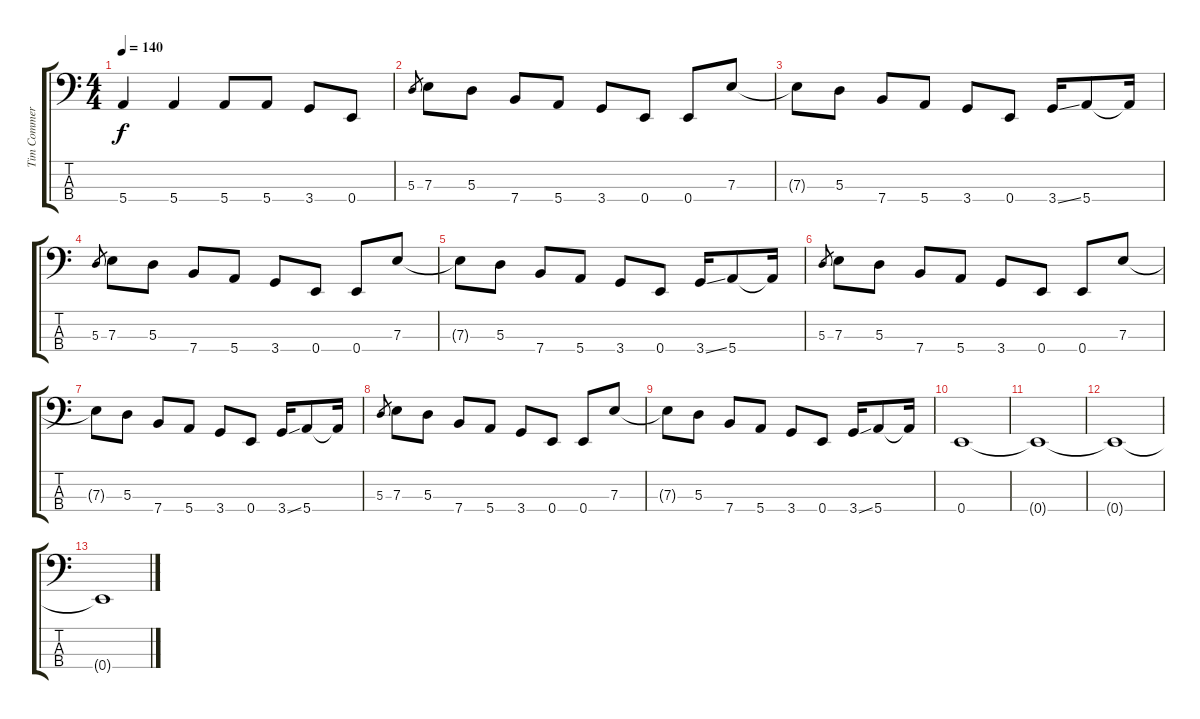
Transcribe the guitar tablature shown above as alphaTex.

\track ("Tim Commerford - Distortion Bass" "Tim Commer") {instrument distortionguitar}
\staff {score tabs}
\tuning (G2 D2 A1 E1) {hide}
\ts (4 4)
\tempo 140
\clef f4
\ks c
5.4.4{dy f} 5.4.4 5.4.8 5.4.8 3.4.8 0.4.8 |
5.3.8{gr} 7.3.8 5.3.8 7.4.8 5.4.8 3.4.8 0.4.8 0.4.8 7.3.8 |
7.3{t}.8 5.3.8 7.4.8 5.4.8 3.4.8 0.4.8 3.4{ss}.16 5.4.8 5.4{t}.16 |
5.3.8{gr} 7.3.8 5.3.8 7.4.8 5.4.8 3.4.8 0.4.8 0.4.8 7.3.8 |
7.3{t}.8 5.3.8 7.4.8 5.4.8 3.4.8 0.4.8 3.4{ss}.16 5.4.8 5.4{t}.16 |
5.3.8{gr} 7.3.8 5.3.8 7.4.8 5.4.8 3.4.8 0.4.8 0.4.8 7.3.8 |
7.3{t}.8 5.3.8 7.4.8 5.4.8 3.4.8 0.4.8 3.4{ss}.16 5.4.8 5.4{t}.16 |
5.3.8{gr} 7.3.8 5.3.8 7.4.8 5.4.8 3.4.8 0.4.8 0.4.8 7.3.8 |
7.3{t}.8 5.3.8 7.4.8 5.4.8 3.4.8 0.4.8 3.4{ss}.16 5.4.8 5.4{t}.16 |
0.4.1 |
0.4{t}.1 |
0.4{t}.1 |
0.4{t}.1
